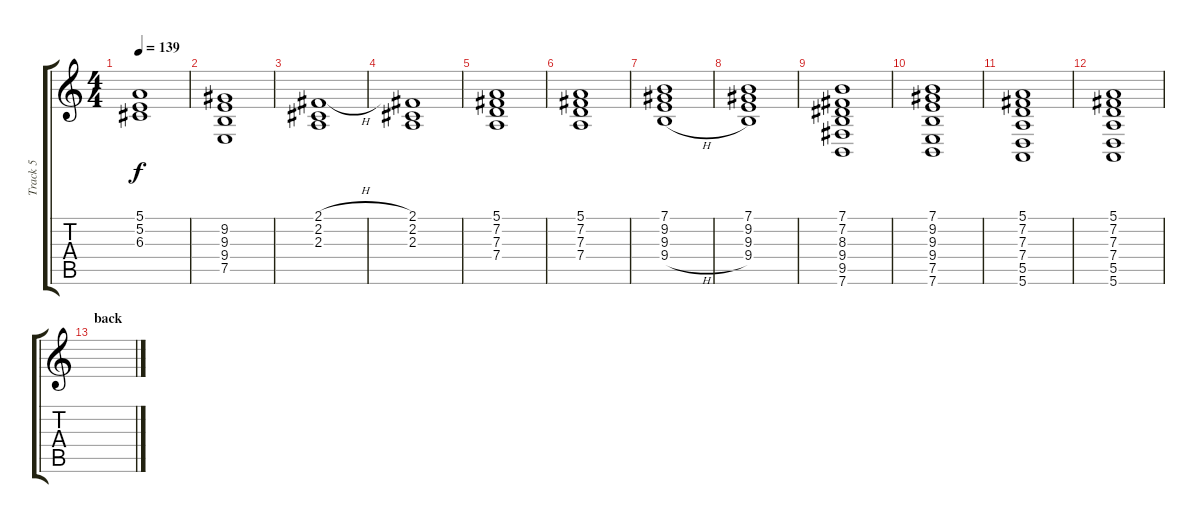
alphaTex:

\track ("Track 5" "Track 5") {instrument synthstrings1}
\staff {score tabs}
\tuning (E4 B3 G3 D3 A2 E2) {hide}
\ts (4 4)
\tempo 139
\clef g2
\ks c
(5.1 5.2 6.3).1{dy f} |
(9.2 9.3 9.4 7.5).1 |
(2.1{h} 2.2 2.3).1 |
(2.1 2.2 2.3).1 |
(5.1 7.2 7.3 7.4).1 |
(5.1 7.2 7.3 7.4).1 |
(7.1 9.2 9.3 9.4{h}).1 |
(7.1 9.2 9.3 9.4).1 |
(7.1 7.2 8.3 9.4 9.5 7.6).1 |
(7.1 9.2 9.3 9.4 7.5 7.6).1 |
(5.1 7.2 7.3 7.4 5.5 5.6).1 |
(5.1 7.2 7.3 7.4 5.5 5.6).1 |
\section ("" "back")
